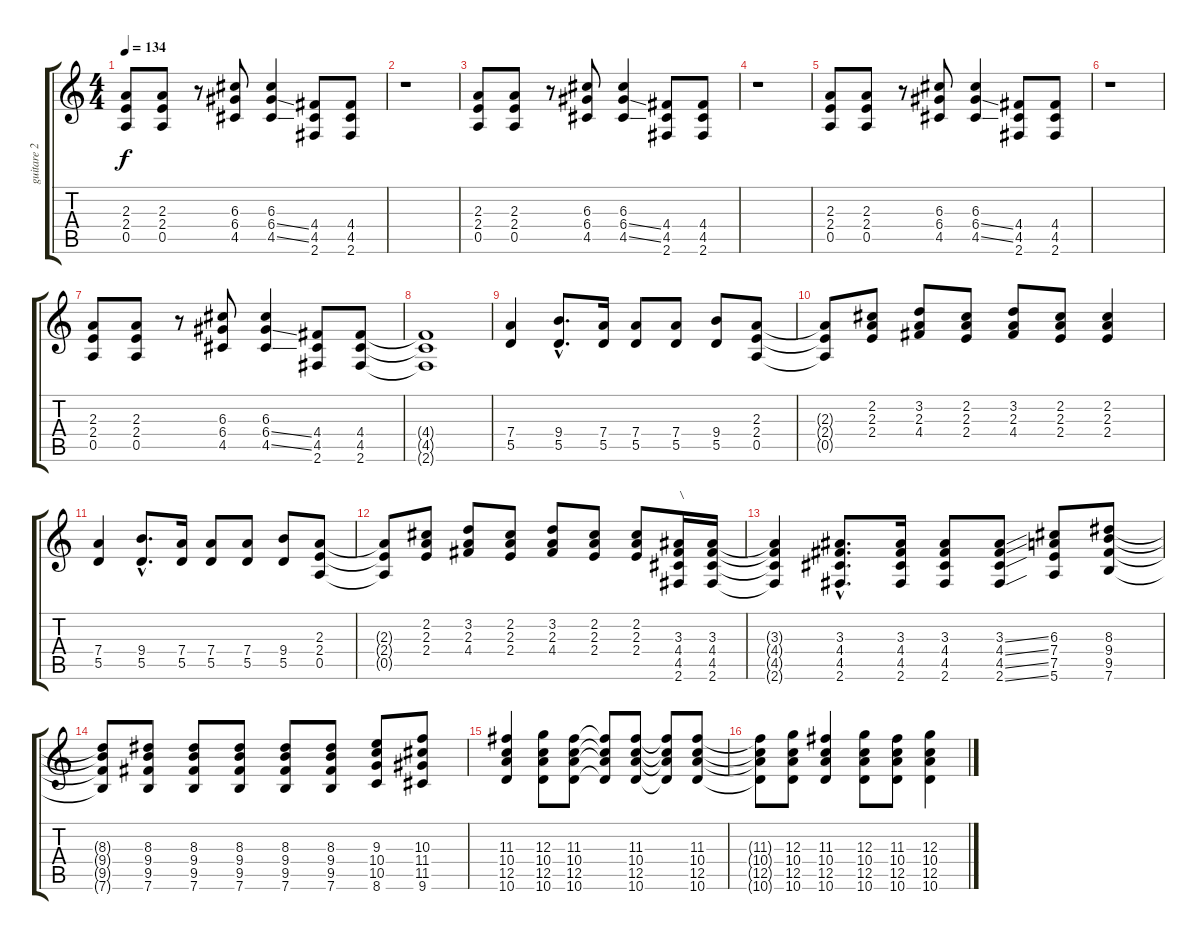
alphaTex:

\track ("guitare 2 (son saturé)" "guitare 2 ") {instrument distortionguitar}
\staff {score tabs}
\tuning (E4 B3 G3 D3 A2 E2) {hide}
\ts (4 4)
\tempo 134
\clef g2
\ks c
(2.3 2.4 0.5).8{dy f instrument distortionguitar} (2.3 2.4 0.5).8 r.8 (6.3 6.4 4.5).8 (6.3 6.4{ss} 4.5{ss}).4 (4.4 4.5 2.6).8 (4.4 4.5 2.6).8 |
r.1 |
(2.3 2.4 0.5).8 (2.3 2.4 0.5).8 r.8 (6.3 6.4 4.5).8 (6.3 6.4{ss} 4.5{ss}).4 (4.4 4.5 2.6).8 (4.4 4.5 2.6).8 |
r.1 |
(2.3 2.4 0.5).8 (2.3 2.4 0.5).8 r.8 (6.3 6.4 4.5).8 (6.3 6.4{ss} 4.5{ss}).4 (4.4 4.5 2.6).8 (4.4 4.5 2.6).8 |
r.1 |
(2.3 2.4 0.5).8 (2.3 2.4 0.5).8 r.8 (6.3 6.4 4.5).8 (6.3 6.4{ss} 4.5{ss}).4 (4.4 4.5 2.6).8 (4.4 4.5 2.6).8 |
(4.4{t} 4.5{t} 2.6{t}).1 |
(7.4 5.5).4 (9.4{hac} 5.5{hac}).8{d} (7.4 5.5).16 (7.4 5.5).8 (7.4 5.5).8 (9.4 5.5).8 (2.3 2.4 0.5).8 |
(2.3{t} 2.4{t} 0.5{t}).8 (2.2 2.3 2.4).8 (3.2 2.3 4.4).8 (2.2 2.3 2.4).8 (3.2 2.3 4.4).8 (2.2 2.3 2.4).8 (2.2 2.3 2.4).4 |
(7.4 5.5).4 (9.4{hac} 5.5{hac}).8{d} (7.4 5.5).16 (7.4 5.5).8 (7.4 5.5).8 (9.4 5.5).8 (2.3 2.4 0.5).8 |
(2.3{t} 2.4{t} 0.5{t}).8 (2.2 2.3 2.4).8 (3.2 2.3 4.4).8 (2.2 2.3 2.4).8 (3.2 2.3 4.4).8 (2.2 2.3 2.4).8 (2.2 2.3 2.4).8 (3.3 4.4 4.5 2.6).16{txt "\\"} (3.3 4.4 4.5 2.6).16 |
(3.3{t} 4.4{t} 4.5{t} 2.6{t}).4 (3.3{hac} 4.4{hac} 4.5{hac} 2.6{hac}).8{d} (3.3 4.4 4.5 2.6).16 (3.3 4.4 4.5 2.6).8 (3.3{ss} 4.4{ss} 4.5{ss} 2.6{ss}).8 (6.3 7.4 7.5 5.6).8 (8.3 9.4 9.5 7.6).8 |
(8.3{t} 9.4{t} 9.5{t} 7.6{t}).8 (8.3 9.4 9.5 7.6).8 (8.3 9.4 9.5 7.6).8 (8.3 9.4 9.5 7.6).8 (8.3 9.4 9.5 7.6).8 (8.3 9.4 9.5 7.6).8 (9.3 10.4 10.5 8.6).8 (10.3 11.4 11.5 9.6).8 |
(11.3 10.4 12.5 10.6).4 (12.3 10.4 12.5 10.6).8 (11.3 10.4 12.5 10.6).8 (11.3{t} 10.4{t} 12.5{t} 10.6{t}).8 (11.3 10.4 12.5 10.6).8 (11.3{t} 10.4{t} 12.5{t} 10.6{t}).8 (11.3 10.4 12.5 10.6).8 |
(11.3{t} 10.4{t} 12.5{t} 10.6{t}).8 (12.3 10.4 12.5 10.6).8 (11.3 10.4 12.5 10.6).4 (12.3 10.4 12.5 10.6).8 (11.3 10.4 12.5 10.6).8 (12.3{ss} 10.4{ss} 12.5{ss} 10.6).4
